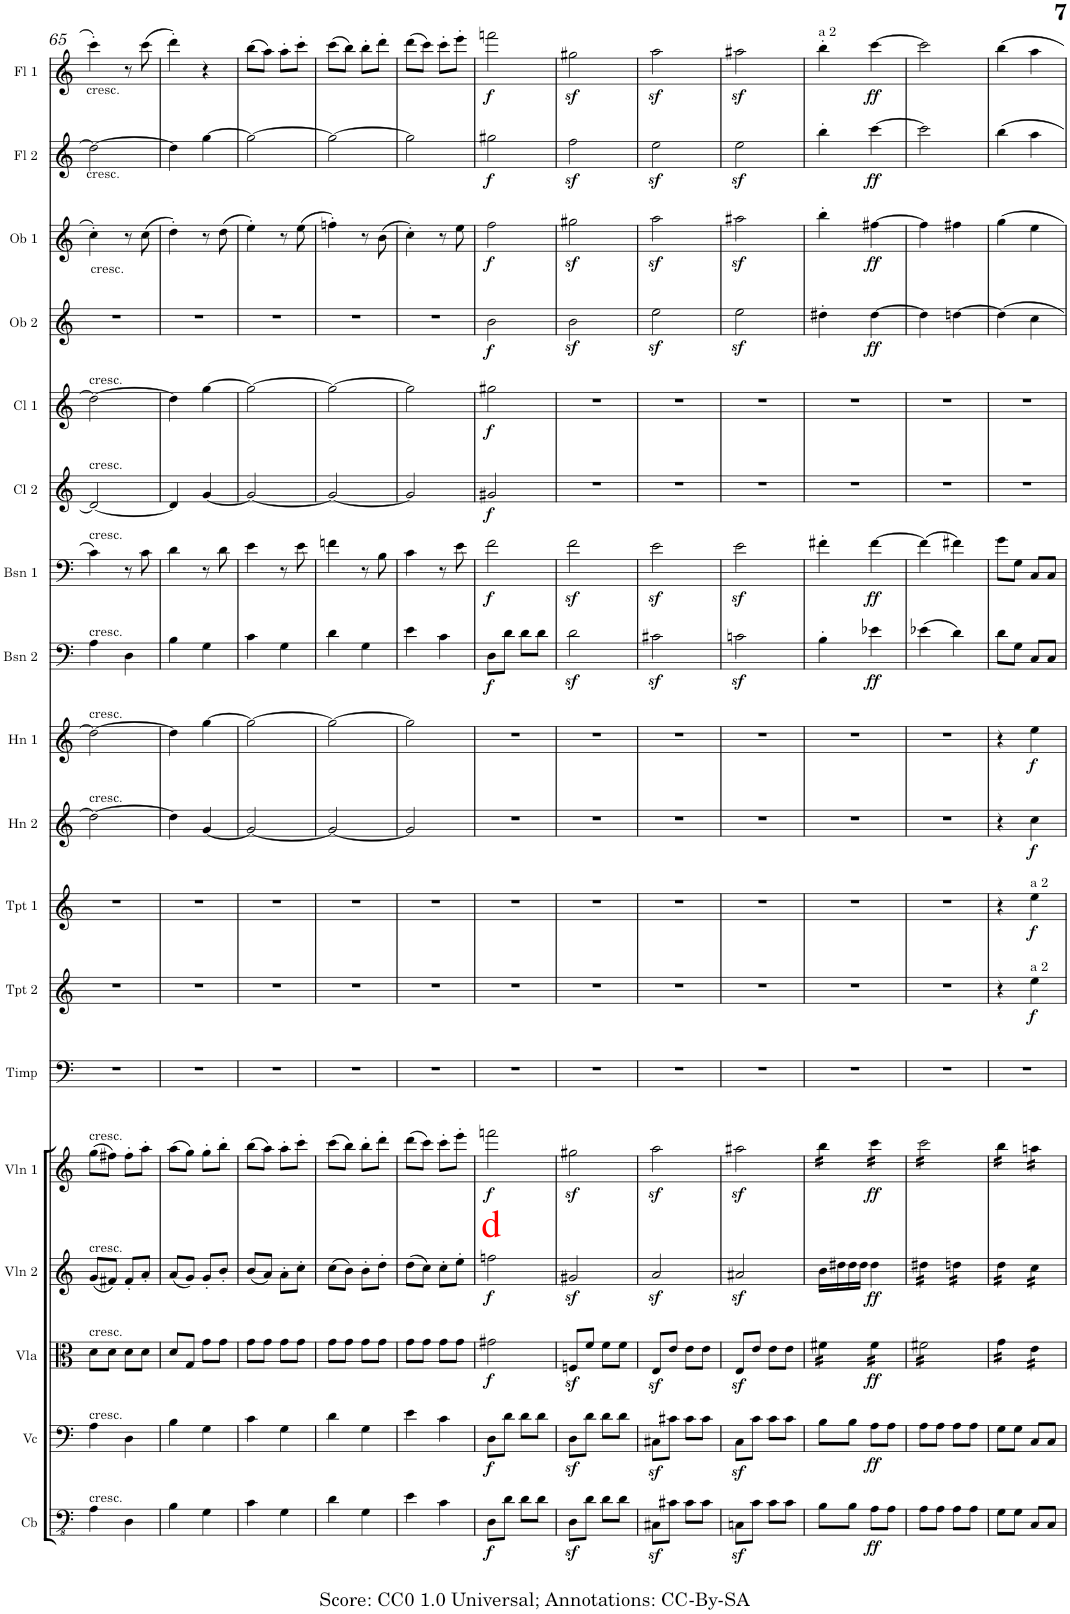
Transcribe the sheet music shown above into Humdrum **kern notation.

**kern	**dynam	**kern	**dynam	**kern	**dynam	**kern	**dynam	**kern	**text	**dynam	**kern	**kern	**dynam	**kern	**dynam	**kern	**dynam	**kern	**dynam	**kern	**dynam	**kern	**dynam	**kern	**dynam	**kern	**dynam	**kern	**dynam	**kern	**dynam	**kern	**dynam	**kern	**dynam
*part18	*part18	*part17	*part17	*part16	*part16	*part15	*part15	*part14	*part14	*part14	*part13	*part12	*part12	*part11	*part11	*part10	*part10	*part9	*part9	*part8	*part8	*part7	*part7	*part6	*part6	*part5	*part5	*part4	*part4	*part3	*part3	*part2	*part2	*part1	*part1
*staff18	*staff18	*staff17	*staff17	*staff16	*staff16	*staff15	*staff15	*staff14	*staff14	*staff14	*staff13	*staff12	*staff12	*staff11	*staff11	*staff10	*staff10	*staff9	*staff9	*staff8	*staff8	*staff7	*staff7	*staff6	*staff6	*staff5	*staff5	*staff4	*staff4	*staff3	*staff3	*staff2	*staff2	*staff1	*staff1
*I"Contrabass	*	*I"Violoncello	*	*I"Viola	*	*I"Violin 2	*	*I"Violin 1	*	*	*I"Timpani	*I"C Trumpet 2	*	*I"C Trumpet 1	*	*I"C Horn 2	*	*I"C Horn 1	*	*I"Bassoon 2	*	*I"Bassoon 1	*	*I"C Clarinet 2	*	*I"C Clarinet 1	*	*I"Oboe 2	*	*I"Oboe 1	*	*I"Flute 2	*	*I"Flute 1	*
*I'Cb	*	*I'Vc	*	*I'Vla	*	*I'Vln 2	*	*I'Vln 1	*	*	*I'Timp	*I'Tpt 2	*	*I'Tpt 1	*	*I'Hn 2	*	*I'Hn 1	*	*I'Bsn 2	*	*I'Bsn 1	*	*I'Cl 2	*	*I'Cl 1	*	*I'Ob 2	*	*I'Ob 1	*	*I'Fl 2	*	*I'Fl 1	*
!!LO:PB:g=z
*clefFv4	*	*clefF4	*	*clefC3	*	*clefG2	*	*clefG2	*	*	*clefF4	*clefG2	*	*clefG2	*	*clefG2	*	*clefG2	*	*clefF4	*	*clefF4	*	*clefG2	*	*clefG2	*	*clefG2	*	*clefG2	*	*clefG2	*	*clefG2	*
*	*	*	*	*	*	*	*	*	*	*	*	*	*	*	*	*Trd7c12	*	*Trd7c12	*	*	*	*	*	*Trd1c2	*	*Trd1c2	*	*	*	*	*	*	*	*	*
*k[]	*	*k[]	*	*k[]	*	*k[]	*	*k[]	*	*	*k[]	*k[]	*	*k[]	*	*k[]	*	*k[]	*	*k[]	*	*k[]	*	*k[]	*	*k[]	*	*k[]	*	*k[]	*	*k[]	*	*k[]	*
*M2/4	*	*M2/4	*	*M2/4	*	*M2/4	*	*M2/4	*	*	*M2/4	*M2/4	*	*M2/4	*	*M2/4	*	*M2/4	*	*M2/4	*	*M2/4	*	*M2/4	*	*M2/4	*	*M2/4	*	*M2/4	*	*M2/4	*	*M2/4	*
=65	=65	=65	=65	=65	=65	=65	=65	=65	=65	=65	=65	=65	=65	=65	=65	=65	=65	=65	=65	=65	=65	=65	=65	=65	=65	=65	=65	=65	=65	=65	=65	=65	=65	=65	=65
!	!	!	!	!	!	!	!	!	!	!	!	!	!	!	!	!	!	!	!	!	!	!	!	!	!	!	!	!	!	!	!	!	!	!LO:TX:b:t=cresc.	!
!	!	!	!	!	!	!	!	!	!	!	!	!	!	!	!	!	!	!	!	!	!	!	!	!	!	!	!	!	!	!	!	!LO:TX:b:t=cresc.	!	!	!
!	!	!	!	!	!	!	!	!	!	!	!	!	!	!	!	!	!	!	!	!	!	!	!	!	!	!	!	!	!	!LO:TX:b:t=cresc.	!	!	!	!	!
!	!	!	!	!	!	!	!	!	!	!	!	!	!	!	!	!	!	!	!	!	!	!	!	!	!	!LO:TX:a:t=cresc.	!	!	!	!	!	!	!	!	!
!	!	!	!	!	!	!	!	!	!	!	!	!	!	!	!	!	!	!	!	!	!	!	!	!LO:TX:a:t=cresc.	!	!	!	!	!	!	!	!	!	!	!
!	!	!	!	!	!	!	!	!	!	!	!	!	!	!	!	!	!	!	!	!	!	!LO:TX:a:t=cresc.	!	!	!	!	!	!	!	!	!	!	!	!	!
!	!	!	!	!	!	!	!	!	!	!	!	!	!	!	!	!	!	!	!	!LO:TX:a:t=cresc.	!	!	!	!	!	!	!	!	!	!	!	!	!	!	!
!	!	!	!	!	!	!	!	!	!	!	!	!	!	!	!	!	!	!LO:TX:a:t=cresc.	!	!	!	!	!	!	!	!	!	!	!	!	!	!	!	!	!
!	!	!	!	!	!	!	!	!	!	!	!	!	!	!	!	!LO:TX:a:t=cresc.	!	!	!	!	!	!	!	!	!	!	!	!	!	!	!	!	!	!	!
!	!	!	!	!	!	!	!	!LO:TX:a:t=cresc.	!	!	!	!	!	!	!	!	!	!	!	!	!	!	!	!	!	!	!	!	!	!	!	!	!	!	!
!	!	!	!	!	!	!LO:TX:a:t=cresc.	!	!	!	!	!	!	!	!	!	!	!	!	!	!	!	!	!	!	!	!	!	!	!	!	!	!	!	!	!
!	!	!	!	!LO:TX:a:t=cresc.	!	!	!	!	!	!	!	!	!	!	!	!	!	!	!	!	!	!	!	!	!	!	!	!	!	!	!	!	!	!	!
!	!	!LO:TX:a:t=cresc.	!	!	!	!	!	!	!	!	!	!	!	!	!	!	!	!	!	!	!	!	!	!	!	!	!	!	!	!	!	!	!	!	!
!LO:TX:a:t=cresc.	!	!	!	!	!	!	!	!	!	!	!	!	!	!	!	!	!	!	!	!	!	!	!	!	!	!	!	!	!	!	!	!	!	!	!
4AA\	.	4A\	.	8d\L	.	(8g/L	.	(8gg\L	.	.	2r	2r	.	2r	.	2dd\_	.	2dd\_	.	4A\	.	4c\	.	2d/_	.	2dd\_	.	2r	.	4cc'\	.	2dd\_	.	4ccc'\	.
.	.	.	.	8d\J	.	8f#X/J)	.	8ff#X\J)	.	.	.	.	.	.	.	.	.	.	.	.	.	.	.	.	.	.	.	.	.	.	.	.	.	.	.
4DD\	.	4D\	.	8d\L	.	8f#'/L	.	8ff#'\L	.	.	.	.	.	.	.	.	.	.	.	4D\	.	8r	.	.	.	.	.	.	.	8r	.	.	.	8r	.
.	.	.	.	8d\J	.	8a'/J	.	8aa'\J	.	.	.	.	.	.	.	.	.	.	.	.	.	8c\	.	.	.	.	.	.	.	(8cc\	.	.	.	(8ccc\	.
=66	=66	=66	=66	=66	=66	=66	=66	=66	=66	=66	=66	=66	=66	=66	=66	=66	=66	=66	=66	=66	=66	=66	=66	=66	=66	=66	=66	=66	=66	=66	=66	=66	=66	=66	=66
4BB\	.	4B\	.	8d/L	.	(8a/L	.	(8aa\L	.	.	2r	2r	.	2r	.	4dd\]	.	4dd\]	.	4B\	.	4d\	.	4d/]	.	4dd\]	.	2r	.	4dd'\)	.	4dd\]	.	4ddd'\)	.
.	.	.	.	8G/J	.	8g/J)	.	8gg\J)	.	.	.	.	.	.	.	.	.	.	.	.	.	.	.	.	.	.	.	.	.	.	.	.	.	.	.
4GG\	.	4G\	.	8g\L	.	8g'/L	.	8gg'\L	.	.	.	.	.	.	.	[4g/	.	[4gg\	.	4G\	.	8r	.	[4g/	.	[4gg\	.	.	.	8r	.	[4gg\	.	4r	.
.	.	.	.	8g\J	.	8b'/J	.	8bb'\J	.	.	.	.	.	.	.	.	.	.	.	.	.	8d\	.	.	.	.	.	.	.	(8dd\	.	.	.	.	.
=67	=67	=67	=67	=67	=67	=67	=67	=67	=67	=67	=67	=67	=67	=67	=67	=67	=67	=67	=67	=67	=67	=67	=67	=67	=67	=67	=67	=67	=67	=67	=67	=67	=67	=67	=67
4C\	.	4c\	.	8g\L	.	(8b/L	.	(8bb\L	.	.	2r	2r	.	2r	.	2g/_	.	2gg\_	.	4c\	.	4e\	.	2g/_	.	2gg\_	.	2r	.	4ee'\)	.	2gg\_	.	(8bb\L	.
.	.	.	.	8g\J	.	8a/J)	.	8aa\J)	.	.	.	.	.	.	.	.	.	.	.	.	.	.	.	.	.	.	.	.	.	.	.	.	.	8aa\J)	.
4GG\	.	4G\	.	8g\L	.	8a'\L	.	8aa'\L	.	.	.	.	.	.	.	.	.	.	.	4G\	.	8r	.	.	.	.	.	.	.	8r	.	.	.	8aa'\L	.
.	.	.	.	8g\J	.	8cc'\J	.	8ccc'\J	.	.	.	.	.	.	.	.	.	.	.	.	.	8e\	.	.	.	.	.	.	.	(8ee\	.	.	.	8ccc'\J	.
=68	=68	=68	=68	=68	=68	=68	=68	=68	=68	=68	=68	=68	=68	=68	=68	=68	=68	=68	=68	=68	=68	=68	=68	=68	=68	=68	=68	=68	=68	=68	=68	=68	=68	=68	=68
4D\	.	4d\	.	8g\L	.	(8cc\L	.	(8ccc\L	.	.	2r	2r	.	2r	.	2g/_	.	2gg\_	.	4d\	.	4fn\	.	2g/_	.	2gg\_	.	2r	.	4ffn'\)	.	2gg\_	.	(8ccc\L	.
.	.	.	.	8g\J	.	8b\J)	.	8bb\J)	.	.	.	.	.	.	.	.	.	.	.	.	.	.	.	.	.	.	.	.	.	.	.	.	.	8bb\J)	.
4GG\	.	4G\	.	8g\L	.	8b'\L	.	8bb'\L	.	.	.	.	.	.	.	.	.	.	.	4G\	.	8r	.	.	.	.	.	.	.	8r	.	.	.	8bb'\L	.
.	.	.	.	8g\J	.	8dd'\J	.	8ddd'\J	.	.	.	.	.	.	.	.	.	.	.	.	.	8B\	.	.	.	.	.	.	.	(8b\	.	.	.	8ddd'\J	.
=69	=69	=69	=69	=69	=69	=69	=69	=69	=69	=69	=69	=69	=69	=69	=69	=69	=69	=69	=69	=69	=69	=69	=69	=69	=69	=69	=69	=69	=69	=69	=69	=69	=69	=69	=69
4E\	.	4e\	.	8g\L	.	(8dd\L	.	(8ddd\L	.	.	2r	2r	.	2r	.	2g/]	.	2gg\]	.	4e\	.	4c\	.	2g/]	.	2gg\]	.	2r	.	4cc'\)	.	2gg\]	.	(8ddd\L	.
.	.	.	.	8g\J	.	8cc\J)	.	8ccc\J)	.	.	.	.	.	.	.	.	.	.	.	.	.	.	.	.	.	.	.	.	.	.	.	.	.	8ccc\J)	.
4C\	.	4c\	.	8g\L	.	8cc'\L	.	8ccc'\L	.	.	.	.	.	.	.	.	.	.	.	4c\	.	8r	.	.	.	.	.	.	.	8r	.	.	.	8ccc'\L	.
.	.	.	.	8g\J	.	8ee'\J	.	8eee'\J	.	.	.	.	.	.	.	.	.	.	.	.	.	8e\	.	.	.	.	.	.	.	8ee\	.	.	.	8eee'\J	.
=70	=70	=70	=70	=70	=70	=70	=70	=70	=70	=70	=70	=70	=70	=70	=70	=70	=70	=70	=70	=70	=70	=70	=70	=70	=70	=70	=70	=70	=70	=70	=70	=70	=70	=70	=70
!	!LO:DY:b	!	!LO:DY:b	!	!LO:DY:b	!	!LO:DY:b	!	!LO:LY:b:color=#FF0000	!LO:DY:b	!	!	!	!	!	!	!	!	!	!	!LO:DY:b	!	!LO:DY:b	!	!LO:DY:b	!	!LO:DY:b	!	!LO:DY:b	!	!LO:DY:b	!	!LO:DY:b	!	!LO:DY:b
8DD\L	f	8D\L	f	2g#X\	f	2ffn\	f	2fffn\	d	f	2r	2r	.	2r	.	2r	.	2r	.	8D\L	f	2f\	f	2g#X/	f	2gg#X\	f	2b\	f	2ff\	f	2gg#X\	f	2fffn\	f
8D\J	.	8d\J	.	.	.	.	.	.	.	.	.	.	.	.	.	.	.	.	.	8d\J	.	.	.	.	.	.	.	.	.	.	.	.	.	.	.
8D\L	.	8d\L	.	.	.	.	.	.	.	.	.	.	.	.	.	.	.	.	.	8d\L	.	.	.	.	.	.	.	.	.	.	.	.	.	.	.
8D\J	.	8d\J	.	.	.	.	.	.	.	.	.	.	.	.	.	.	.	.	.	8d\J	.	.	.	.	.	.	.	.	.	.	.	.	.	.	.
=71	=71	=71	=71	=71	=71	=71	=71	=71	=71	=71	=71	=71	=71	=71	=71	=71	=71	=71	=71	=71	=71	=71	=71	=71	=71	=71	=71	=71	=71	=71	=71	=71	=71	=71	=71
8DDz<\L	.	8Dz<\L	.	8Fnz</L	.	2g#Xz</	.	2gg#Xz<\	.	.	2r	2r	.	2r	.	2r	.	2r	.	2dz<\	.	2fz<\	.	2r	.	2r	.	2bz<\	.	2gg#Xz<\	.	2ffz<\	.	2gg#Xz<\	.
8D\J	.	8d\J	.	8f/J	.	.	.	.	.	.	.	.	.	.	.	.	.	.	.	.	.	.	.	.	.	.	.	.	.	.	.	.	.	.	.
8D\L	.	8d\L	.	8f\L	.	.	.	.	.	.	.	.	.	.	.	.	.	.	.	.	.	.	.	.	.	.	.	.	.	.	.	.	.	.	.
8D\J	.	8d\J	.	8f\J	.	.	.	.	.	.	.	.	.	.	.	.	.	.	.	.	.	.	.	.	.	.	.	.	.	.	.	.	.	.	.
=72	=72	=72	=72	=72	=72	=72	=72	=72	=72	=72	=72	=72	=72	=72	=72	=72	=72	=72	=72	=72	=72	=72	=72	=72	=72	=72	=72	=72	=72	=72	=72	=72	=72	=72	=72
8CC#Xz<\L	.	8C#Xz<\L	.	8Ez</L	.	2az</	.	2aaz<\	.	.	2r	2r	.	2r	.	2r	.	2r	.	2c#Xz<\	.	2ez<\	.	2r	.	2r	.	2eez<\	.	2aaz<\	.	2eez<\	.	2aaz<\	.
8C#X\J	.	8c#X\J	.	8e/J	.	.	.	.	.	.	.	.	.	.	.	.	.	.	.	.	.	.	.	.	.	.	.	.	.	.	.	.	.	.	.
8C#\L	.	8c#\L	.	8e\L	.	.	.	.	.	.	.	.	.	.	.	.	.	.	.	.	.	.	.	.	.	.	.	.	.	.	.	.	.	.	.
8C#\J	.	8c#\J	.	8e\J	.	.	.	.	.	.	.	.	.	.	.	.	.	.	.	.	.	.	.	.	.	.	.	.	.	.	.	.	.	.	.
=73	=73	=73	=73	=73	=73	=73	=73	=73	=73	=73	=73	=73	=73	=73	=73	=73	=73	=73	=73	=73	=73	=73	=73	=73	=73	=73	=73	=73	=73	=73	=73	=73	=73	=73	=73
8CCnz<\L	.	8Cz<\L	.	8Ez</L	.	2a#Xz</	.	2aa#Xz<\	.	.	2r	2r	.	2r	.	2r	.	2r	.	2cnz<\	.	2ez<\	.	2r	.	2r	.	2eez<\	.	2aa#Xz<\	.	2eez<\	.	2aa#Xz<\	.
8C\J	.	8c\J	.	8e/J	.	.	.	.	.	.	.	.	.	.	.	.	.	.	.	.	.	.	.	.	.	.	.	.	.	.	.	.	.	.	.
8C\L	.	8c\L	.	8e\L	.	.	.	.	.	.	.	.	.	.	.	.	.	.	.	.	.	.	.	.	.	.	.	.	.	.	.	.	.	.	.
8C\J	.	8c\J	.	8e\J	.	.	.	.	.	.	.	.	.	.	.	.	.	.	.	.	.	.	.	.	.	.	.	.	.	.	.	.	.	.	.
=74	=74	=74	=74	=74	=74	=74	=74	=74	=74	=74	=74	=74	=74	=74	=74	=74	=74	=74	=74	=74	=74	=74	=74	=74	=74	=74	=74	=74	=74	=74	=74	=74	=74	=74	=74
!	!	!	!	!	!	!	!	!	!	!	!	!	!	!	!	!	!	!	!	!	!	!	!	!	!	!	!	!	!	!	!	!	!	!LO:TX:a:t=a 2	!
*	*	*	*	*tremolo	*	*	*	*	*	*	*	*	*	*	*	*	*	*	*	*	*	*	*	*	*	*	*	*	*	*	*	*	*	*	*
*	*	*	*	*	*	*	*	*tremolo	*	*	*	*	*	*	*	*	*	*	*	*	*	*	*	*	*	*	*	*	*	*	*	*	*	*	*
8BB\L	.	8B\L	.	16f#X\LL	.	16b\LL	.	16bb\LL	.	.	2r	2r	.	2r	.	2r	.	2r	.	4B'\	.	4f#X'\	.	2r	.	2r	.	4dd#X'\	.	4bb'\	.	4bb'\	.	4bb'\	.
.	.	.	.	16f#X\	.	16dd#X\	.	16bb\	.	.	.	.	.	.	.	.	.	.	.	.	.	.	.	.	.	.	.	.	.	.	.	.	.	.	.
8BB\J	.	8B\J	.	16f#X\	.	16dd#\	.	16bb\	.	.	.	.	.	.	.	.	.	.	.	.	.	.	.	.	.	.	.	.	.	.	.	.	.	.	.
.	.	.	.	16f#X\JJ	.	16dd#\JJ	.	16bb\JJ	.	.	.	.	.	.	.	.	.	.	.	.	.	.	.	.	.	.	.	.	.	.	.	.	.	.	.
!	!LO:DY:b	!	!LO:DY:b	!	!LO:DY:b	!	!LO:DY:b	!	!	!LO:DY:b	!	!	!	!	!	!	!	!	!	!	!LO:DY:b	!	!LO:DY:b	!	!	!	!	!	!LO:DY:b	!	!LO:DY:b	!	!LO:DY:b	!	!LO:DY:b
8AA\L	ff	8A\L	ff	16f#\LL	ff	4dd#\	ff	16ccc\LL	.	ff	.	.	.	.	.	.	.	.	.	4e-X\	ff	[4f#\	ff	.	.	.	.	[4dd#\	ff	[4ff#X\	ff	[4ccc\	ff	[4ccc\	ff
.	.	.	.	16f#\	.	.	.	16ccc\	.	.	.	.	.	.	.	.	.	.	.	.	.	.	.	.	.	.	.	.	.	.	.	.	.	.	.
8AA\J	.	8A\J	.	16f#\	.	.	.	16ccc\	.	.	.	.	.	.	.	.	.	.	.	.	.	.	.	.	.	.	.	.	.	.	.	.	.	.	.
.	.	.	.	16f#\JJ	.	.	.	16ccc\JJ	.	.	.	.	.	.	.	.	.	.	.	.	.	.	.	.	.	.	.	.	.	.	.	.	.	.	.
=75	=75	=75	=75	=75	=75	=75	=75	=75	=75	=75	=75	=75	=75	=75	=75	=75	=75	=75	=75	=75	=75	=75	=75	=75	=75	=75	=75	=75	=75	=75	=75	=75	=75	=75	=75
*	*	*	*	*	*	*tremolo	*	*	*	*	*	*	*	*	*	*	*	*	*	*	*	*	*	*	*	*	*	*	*	*	*	*	*	*	*
8AA\L	.	8A\L	.	16f#X\LL	.	16dd#X\LL	.	16ccc\LL	.	.	2r	2r	.	2r	.	2r	.	2r	.	(4e-X\	.	(4f#\]	.	2r	.	2r	.	4dd#\]	.	4ff#\]	.	2ccc\]	.	2ccc\]	.
.	.	.	.	16f#X\	.	16dd#X\	.	16ccc\	.	.	.	.	.	.	.	.	.	.	.	.	.	.	.	.	.	.	.	.	.	.	.	.	.	.	.
8AA\J	.	8A\J	.	16f#X\	.	16dd#X\	.	16ccc\	.	.	.	.	.	.	.	.	.	.	.	.	.	.	.	.	.	.	.	.	.	.	.	.	.	.	.
.	.	.	.	16f#X\	.	16dd#X\JJ	.	16ccc\	.	.	.	.	.	.	.	.	.	.	.	.	.	.	.	.	.	.	.	.	.	.	.	.	.	.	.
8AA\L	.	8A\L	.	16f#X\	.	16ddn\LL	.	16ccc\	.	.	.	.	.	.	.	.	.	.	.	4d\)	.	4f#X\)	.	.	.	.	.	[4ddn\	.	4ff#X\	.	.	.	.	.
.	.	.	.	16f#X\	.	16ddn\	.	16ccc\	.	.	.	.	.	.	.	.	.	.	.	.	.	.	.	.	.	.	.	.	.	.	.	.	.	.	.
8AA\J	.	8A\J	.	16f#X\	.	16ddn\	.	16ccc\	.	.	.	.	.	.	.	.	.	.	.	.	.	.	.	.	.	.	.	.	.	.	.	.	.	.	.
.	.	.	.	16f#X\JJ	.	16ddn\JJ	.	16ccc\JJ	.	.	.	.	.	.	.	.	.	.	.	.	.	.	.	.	.	.	.	.	.	.	.	.	.	.	.
=76	=76	=76	=76	=76	=76	=76	=76	=76	=76	=76	=76	=76	=76	=76	=76	=76	=76	=76	=76	=76	=76	=76	=76	=76	=76	=76	=76	=76	=76	=76	=76	=76	=76	=76	=76
8GG\L	.	8G\L	.	16g\LL	.	16dd\LL	.	16bb\LL	.	.	2r	4r	.	4r	.	4r	.	4r	.	8d\L	.	8g\L	.	2r	.	2r	.	4dd\]	.	4gg\	.	4bb\	.	4bb\	.
.	.	.	.	16g\	.	16dd\	.	16bb\	.	.	.	.	.	.	.	.	.	.	.	.	.	.	.	.	.	.	.	.	.	.	.	.	.	.	.
8GG\J	.	8G\J	.	16g\	.	16dd\	.	16bb\	.	.	.	.	.	.	.	.	.	.	.	8G\J	.	8G\J	.	.	.	.	.	.	.	.	.	.	.	.	.
.	.	.	.	16g\JJ	.	16dd\JJ	.	16bb\JJ	.	.	.	.	.	.	.	.	.	.	.	.	.	.	.	.	.	.	.	.	.	.	.	.	.	.	.
!	!	!	!	!	!	!	!	!	!	!	!	!	!	!LO:TX:a:t=a 2	!	!	!	!	!	!	!	!	!	!	!	!	!	!	!	!	!	!	!	!	!
!	!	!	!	!	!	!	!	!	!	!	!	!LO:TX:a:t=a 2	!	!	!	!	!	!	!	!	!	!	!	!	!	!	!	!	!	!	!	!	!	!	!
!	!	!	!	!	!	!	!	!	!	!	!	!	!LO:DY:b	!	!LO:DY:b	!	!LO:DY:b	!	!LO:DY:b	!	!	!	!	!	!	!	!	!	!	!	!	!	!	!	!
8CC/L	.	8C/L	.	16e\LL	.	16cc\LL	.	16aan\LL	.	.	.	4ee\	f	4ee\	f	4cc\	f	4ee\	f	8C/L	.	8C/L	.	.	.	.	.	4cc\	.	4ee\	.	4aa\	.	4aa\	.
.	.	.	.	16e\	.	16cc\	.	16aan\	.	.	.	.	.	.	.	.	.	.	.	.	.	.	.	.	.	.	.	.	.	.	.	.	.	.	.
8CC/J	.	8C/J	.	16e\	.	16cc\	.	16aan\	.	.	.	.	.	.	.	.	.	.	.	8C/J	.	8C/J	.	.	.	.	.	.	.	.	.	.	.	.	.
.	.	.	.	16e\JJ	.	16cc\JJ	.	16aan\JJ	.	.	.	.	.	.	.	.	.	.	.	.	.	.	.	.	.	.	.	.	.	.	.	.	.	.	.
*	*	*	*	*	*	*	*	*Xtremolo	*	*	*	*	*	*	*	*	*	*	*	*	*	*	*	*	*	*	*	*	*	*	*	*	*	*	*
*	*	*	*	*	*	*Xtremolo	*	*	*	*	*	*	*	*	*	*	*	*	*	*	*	*	*	*	*	*	*	*	*	*	*	*	*	*	*
*	*	*	*	*Xtremolo	*	*	*	*	*	*	*	*	*	*	*	*	*	*	*	*	*	*	*	*	*	*	*	*	*	*	*	*	*	*	*
=	=	=	=	=	=	=	=	=	=	=	=	=	=	=	=	=	=	=	=	=	=	=	=	=	=	=	=	=	=	=	=	=	=	=	=
*-	*-	*-	*-	*-	*-	*-	*-	*-	*-	*-	*-	*-	*-	*-	*-	*-	*-	*-	*-	*-	*-	*-	*-	*-	*-	*-	*-	*-	*-	*-	*-	*-	*-	*-	*-
